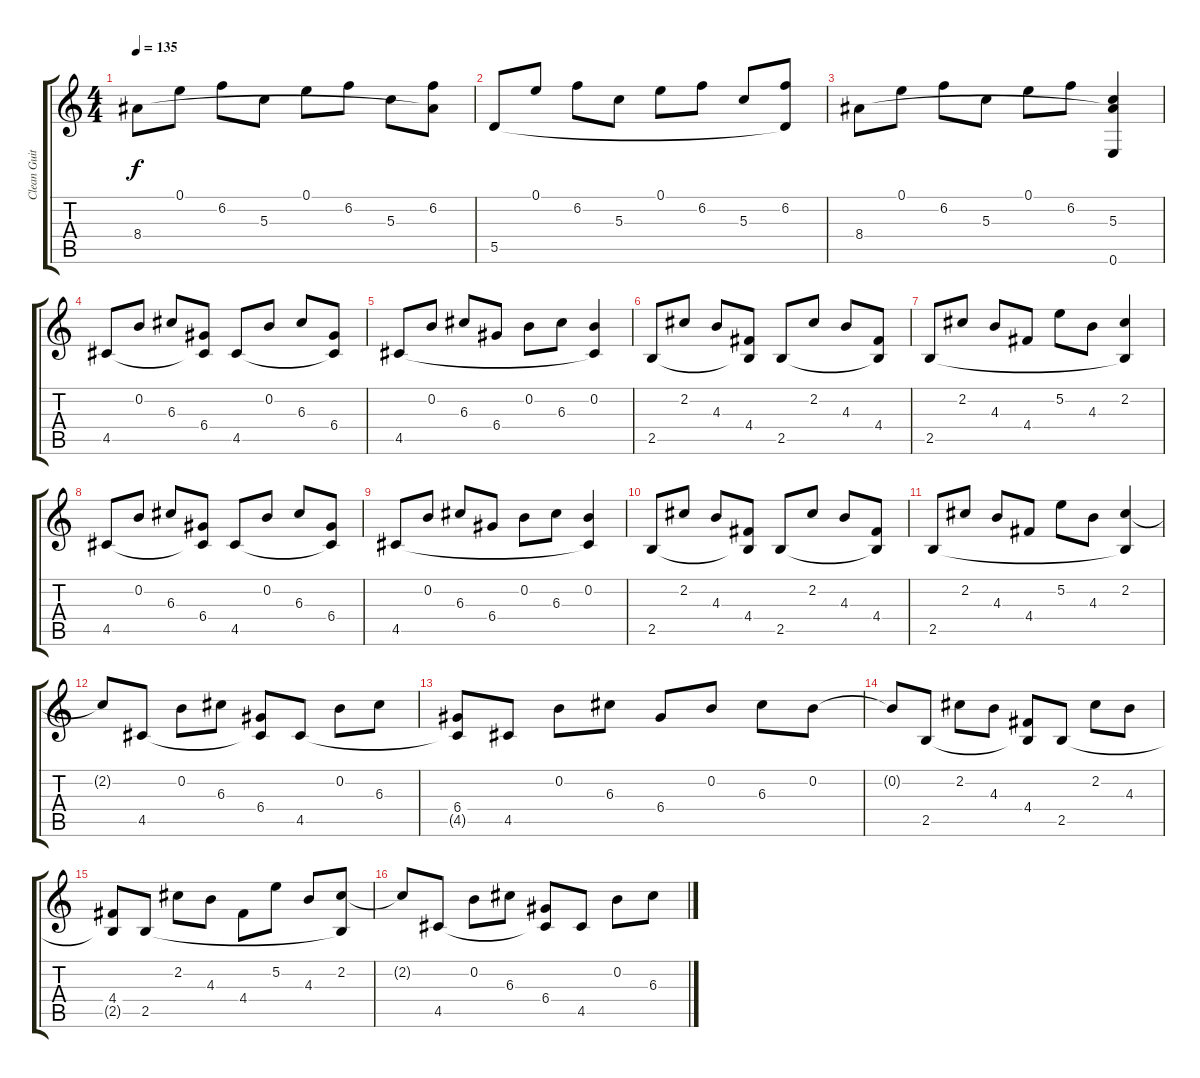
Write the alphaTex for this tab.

\track ("Clean Guitar" "Clean Guit") {instrument electricguitarclean}
\staff {score tabs}
\tuning (E4 B3 G3 D3 A2 E2) {hide}
\ts (4 4)
\tempo 135
\clef g2
\ks c
8.4.8{dy f} 0.1.8 6.2.8 5.3.8 0.1.8 6.2.8 5.3.8 (6.2 8.4{t}).8 |
5.5.8 0.1.8 6.2.8 5.3.8 0.1.8 6.2.8 5.3.8 (6.2 5.5{t}).8 |
8.4.8 0.1.8 6.2.8 5.3.8 0.1.8 6.2.8 (5.3 8.4{t} 0.6).4 |
4.5.8 0.2.8 6.3.8 (6.4 4.5{t}).8 4.5.8 0.2.8 6.3.8 (6.4 4.5{t}).8 |
4.5.8 0.2.8 6.3.8 6.4.8 0.2.8 6.3.8 (0.2 4.5{t}).4 |
2.5.8 2.2.8 4.3.8 (4.4 2.5{t}).8 2.5.8 2.2.8 4.3.8 (4.4 2.5{t}).8 |
2.5.8 2.2.8 4.3.8 4.4.8 5.2.8 4.3.8 (2.2 2.5{t}).4 |
4.5.8 0.2.8 6.3.8 (6.4 4.5{t}).8 4.5.8 0.2.8 6.3.8 (6.4 4.5{t}).8 |
4.5.8 0.2.8 6.3.8 6.4.8 0.2.8 6.3.8 (0.2 4.5{t}).4 |
2.5.8 2.2.8 4.3.8 (4.4 2.5{t}).8 2.5.8 2.2.8 4.3.8 (4.4 2.5{t}).8 |
2.5.8 2.2.8 4.3.8 4.4.8 5.2.8 4.3.8 (2.2 2.5{t}).4 |
2.2{t}.8 4.5.8 0.2.8 6.3.8 (6.4 4.5{t}).8 4.5.8 0.2.8 6.3.8 |
(6.4 4.5{t}).8 4.5.8 0.2.8 6.3.8 6.4.8 0.2.8 6.3.8 0.2.8 |
0.2{t}.8 2.5.8 2.2.8 4.3.8 (4.4 2.5{t}).8 2.5.8 2.2.8 4.3.8 |
(4.4 2.5{t}).8 2.5.8 2.2.8 4.3.8 4.4.8 5.2.8 4.3.8 (2.2 2.5{t}).8 |
2.2{t}.8 4.5.8 0.2.8 6.3.8 (6.4 4.5{t}).8 4.5.8 0.2.8 6.3.8
